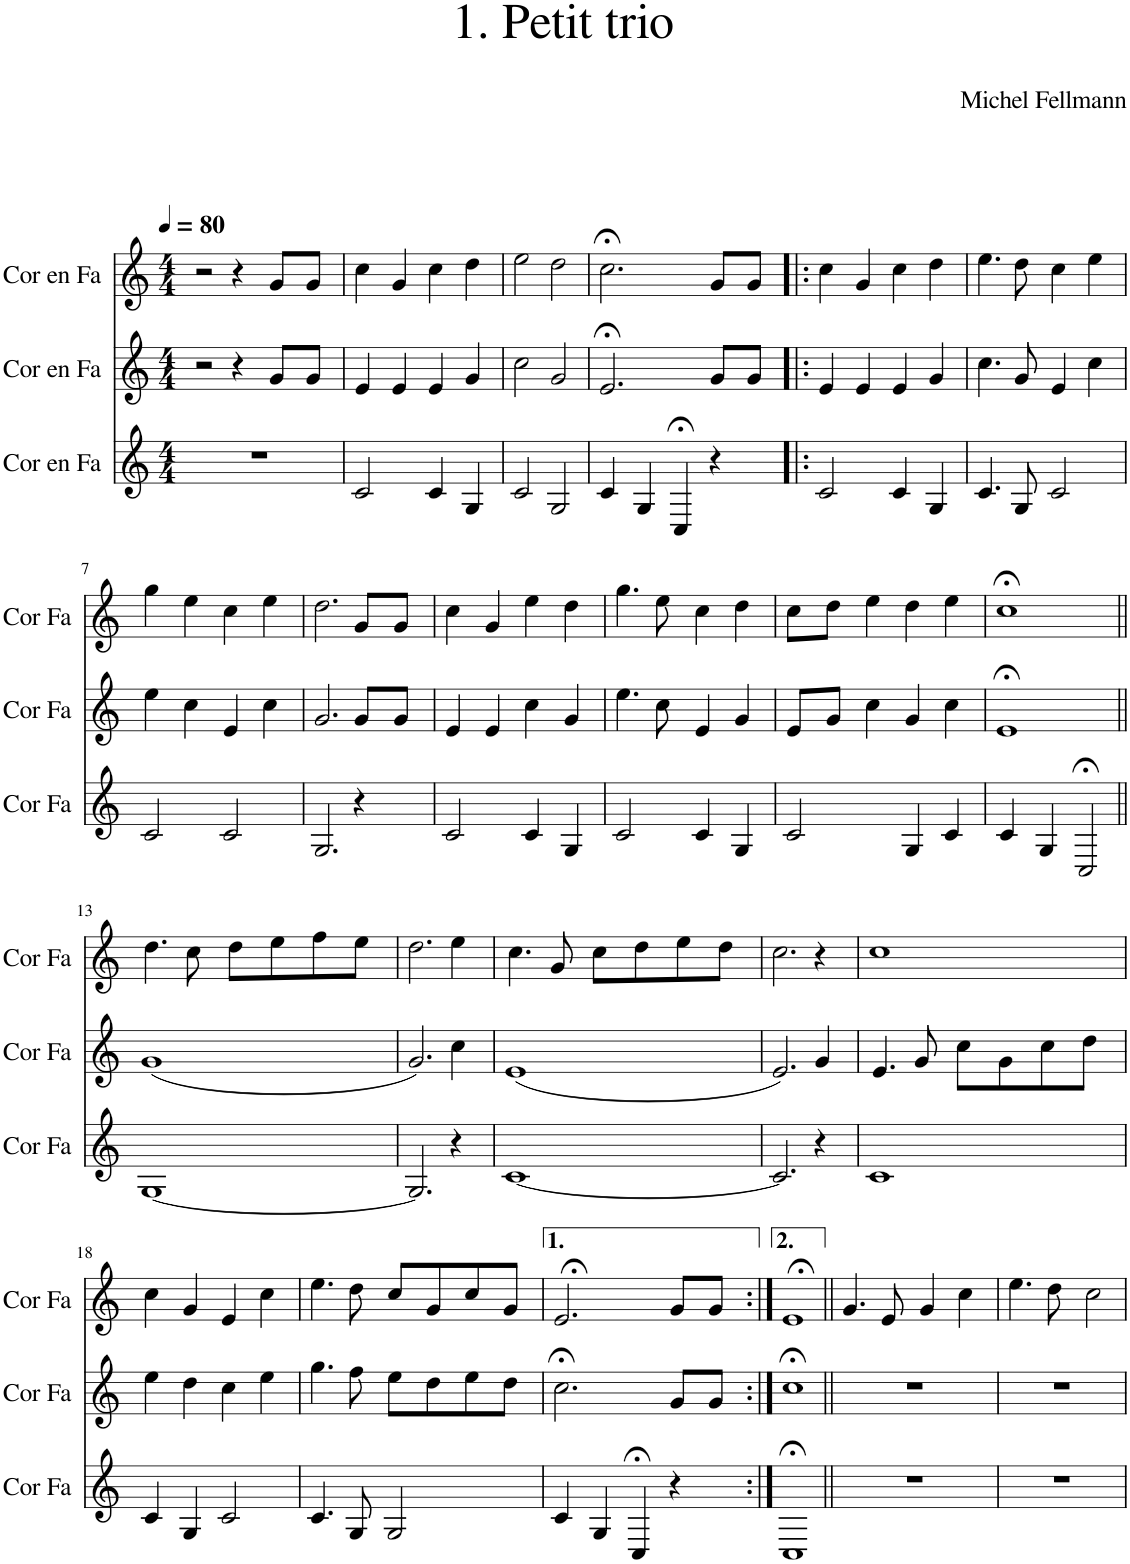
**kern	**kern	**kern
*part3	*part2	*part1
*staff3	*staff2	*staff1
*I"Cor en Fa	*I"Cor en Fa	*I"Cor en Fa
*I'Cor Fa	*I'Cor Fa	*I'Cor Fa
*clefG2	*clefG2	*clefG2
*Trd4c7	*Trd4c7	*Trd4c7
*k[]	*k[]	*k[]
*M4/4	*M4/4	*M4/4
*MM80	*MM80	*MM80
=1	=1	=1
1r	2r	2r
.	4r	4r
.	8g/L	8g/L
.	8g/J	8g/J
=2	=2	=2
2c/	4e/	4cc\
.	4e/	4g/
4c/	4e/	4cc\
4G/	4g/	4dd\
=3	=3	=3
2c/	2cc\	2ee\
2G/	2g/	2dd\
=4	=4	=4
4c/	2.e;</	2.cc;<\
4G/	.	.
4C;</	.	.
4r	8g/L	8g/L
.	8g/J	8g/J
=5!|:	=5!|:	=5!|:
2c/	4e/	4cc\
.	4e/	4g/
4c/	4e/	4cc\
4G/	4g/	4dd\
=6	=6	=6
4.c/	4.cc\	4.ee\
8G/	8g/	8dd\
2c/	4e/	4cc\
.	4cc\	4ee\
!!LO:LB:g=z
=7	=7	=7
2c/	4ee\	4gg\
.	4cc\	4ee\
2c/	4e/	4cc\
.	4cc\	4ee\
=8	=8	=8
2.G/	2.g/	2.dd\
4r	8g/L	8g/L
.	8g/J	8g/J
=9	=9	=9
2c/	4e/	4cc\
.	4e/	4g/
4c/	4cc\	4ee\
4G/	4g/	4dd\
=10	=10	=10
2c/	4.ee\	4.gg\
.	8cc\	8ee\
4c/	4e/	4cc\
4G/	4g/	4dd\
=11	=11	=11
2c/	8e/L	8cc\L
.	8g/J	8dd\J
.	4cc\	4ee\
4G/	4g/	4dd\
4c/	4cc\	4ee\
=12	=12	=12
4c/	1e;<	1cc;<
4G/	.	.
2C;</	.	.
!!LO:LB:g=z
=13||	=13||	=13||
[1G	(1g	4.dd\
.	.	8cc\
.	.	8dd\L
.	.	8ee\
.	.	8ff\
.	.	8ee\J
=14	=14	=14
2.G/]	2.g/)	2.dd\
4r	4cc\	4ee\
=15	=15	=15
[1c	(1e	4.cc\
.	.	8g/
.	.	8cc\L
.	.	8dd\
.	.	8ee\
.	.	8dd\J
=16	=16	=16
2.c/]	2.e/)	2.cc\
4r	4g/	4r
=17	=17	=17
1c	4.e/	1cc
.	8g/	.
.	8cc\L	.
.	8g\	.
.	8cc\	.
.	8dd\J	.
!!LO:LB:g=z
=18	=18	=18
4c/	4ee\	4cc\
4G/	4dd\	4g/
2c/	4cc\	4e/
.	4ee\	4cc\
=19	=19	=19
4.c/	4.gg\	4.ee\
8G/	8ff\	8dd\
2G/	8ee\L	8cc/L
.	8dd\	8g/
.	8ee\	8cc/
.	8dd\J	8g/J
=20	=20	=20
4c;</	2.cc;<\	2.e;</
4G/	.	.
4C/	.	.
4r	8g/L	8g/L
.	8g/J	8g/J
=21:|!	=21:|!	=21:|!
1C;<	1cc;<	1e;<
=22||	=22||	=22||
1r	1r	4.g/
.	.	8e/
.	.	4g/
.	.	4cc\
=23	=23	=23
1r	1r	4.ee\
.	.	8dd\
.	.	2cc\
=	=	=
*-	*-	*-
